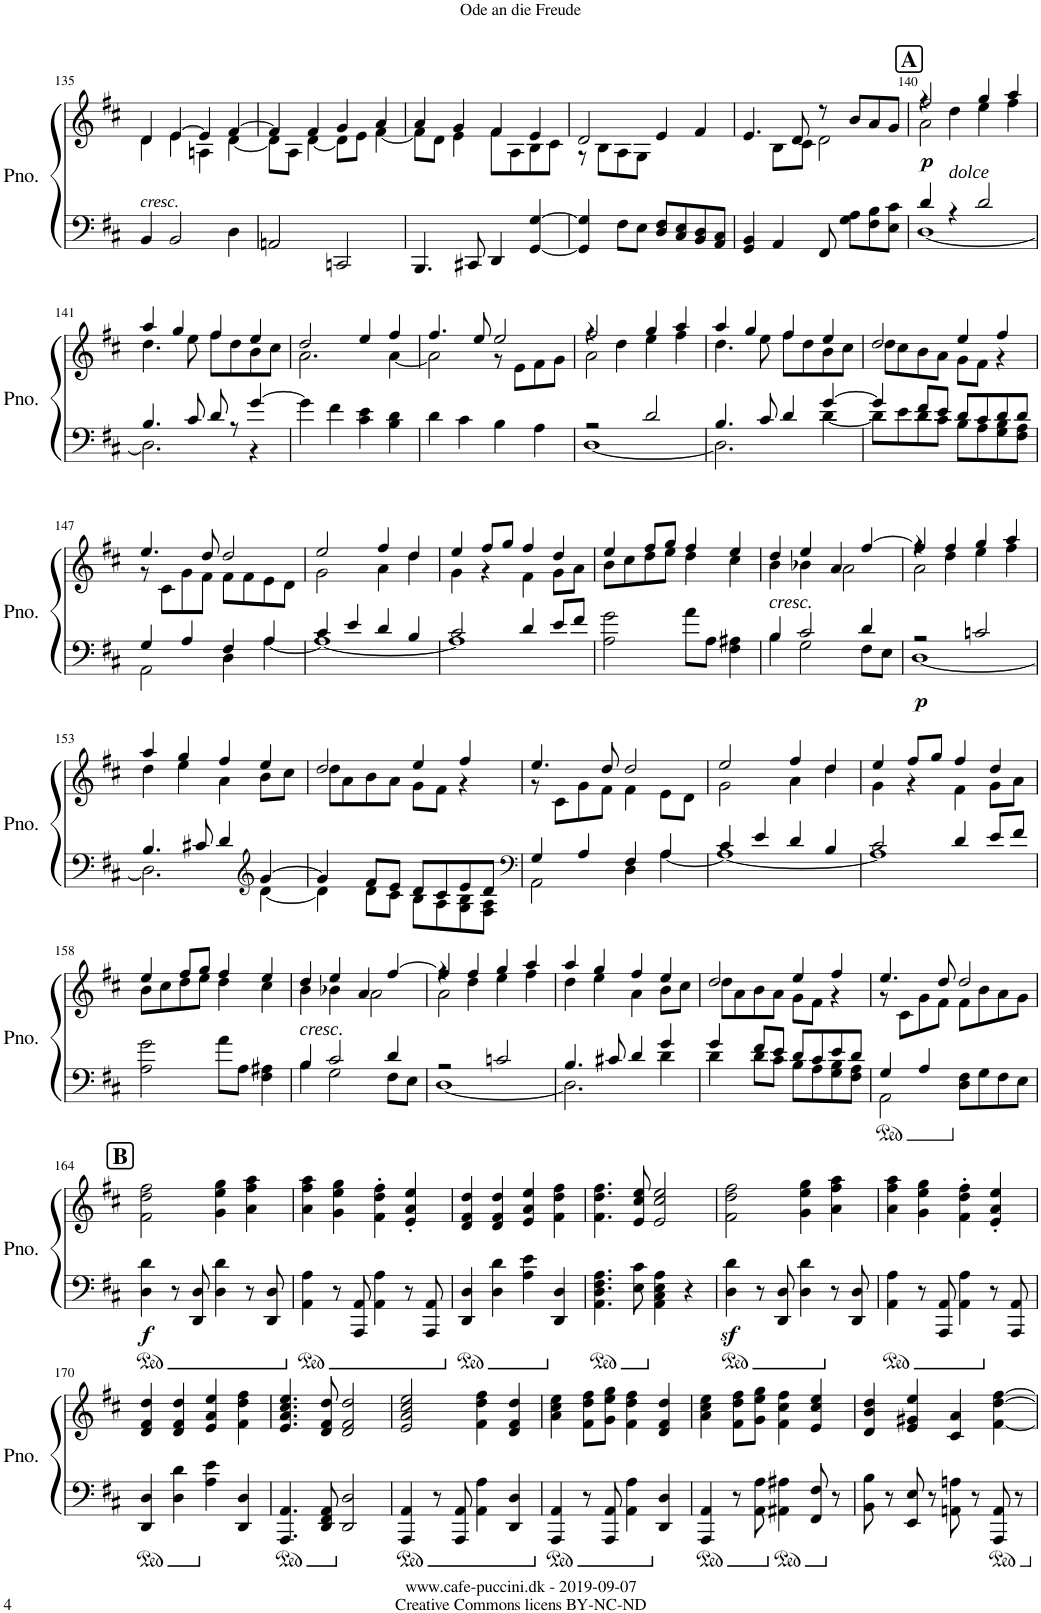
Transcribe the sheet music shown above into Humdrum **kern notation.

**kern	**kern	**dynam
*part1	*part1	*part1
*staff2	*staff1	*staff1/2
*I"Piano	*	*
*I'Pno.	*	*
!!LO:PB:g=z
*clefF4	*clefG2	*
*k[f#c#]	*k[f#c#]	*
*M4/4	*M4/4	*
*met(c)	*met(c)	*
=135	=135	=135
*	*^	*
!LO:TX:a:i:t=cresc.	!	!	!
4BB/	4d/	4d\	.
2BB/	[4e/	4e\	.
.	4e/]	4An\	.
4D\	[4f#/	[4d\	.
=136	=136	=136	=136
2AAn/	4f#/]	8d\L]	.
.	.	8A\J	.
.	4f#/	[4d\	.
2CCn/	4g/	8d\L]	.
.	.	8e\J	.
.	4a/	[4f#\	.
=137	=137	=137	=137
4.BBB/	4a/	8f#\L]	.
.	.	8d\J	.
.	4g/	4e\	.
8CC#X/	.	.	.
4DD/	4f#/	8f#\L	.
.	.	8A\	.
[4GG/ [4G/	4e/	8B\	.
.	.	8c#\J	.
=138	=138	=138	=138
4GG/] 4G/]	2d/	8r	.
.	.	8B\L	.
8F#\L	.	8A\	.
8E\J	.	8G\J	.
8D/ 8F#/L	4e/	2ryy	.
8C#/ 8E/	.	.	.
8BB/ 8D/	4f#/	.	.
8AA/ 8C#/J	.	.	.
=139	=139	=139	=139
4GG/ 4BB/	4.e/	4ryy	.
4AA/	.	8B\L	.
.	8d/	8c#\J	.
8FF#/	8r	2d\	.
8G\ 8A\L	8b/L	.	.
8F#\ 8B\	8a/	.	.
8E\ 8c#\J	8g/J	.	.
=140	=140	=140	=140
*^	*	*^	*
!	!	!	!	!	!LO:DY:b
4d/	[1D	2ff#/	4r	2a\	p
!	!	!	!LO:TX:b:i:t=dolce	!	!
4r	.	.	4dd\	.	.
2d/	.	4gg/	4ee\	2ryy	.
.	.	4aa/	4ff#\	.	.
*	*	*	*v	*v	*
!!LO:LB:g=z
=141	=141	=141	=141	=141
4.B/	2.D\]	4aa/	4.dd\	.
.	.	4gg/	.	.
8c#/	.	.	8ee\	.
8d/	.	4ff#/	8ff#\L	.
8r	.	.	8dd\	.
[4g/	4r	4ee/	8b\	.
.	.	.	8cc#\J	.
*v	*v	*	*	*
=142	=142	=142	=142
4g\]	2dd/	2.a\	.
4f#\	.	.	.
4c#\ 4e\	4ee/	.	.
4B\ 4d\	4ff#/	[4a\	.
=143	=143	=143	=143
4d\	4.ff#/	2a\]	.
4c#\	.	.	.
.	8ee/	.	.
4B\	2ee/	8r	.
.	.	8e\L	.
4A\	.	8f#\	.
.	.	8g\J	.
=144	=144	=144	=144
*^	*	*^	*
2r	[1D	2ff#/	4r	2a\	.
.	.	.	4dd\	.	.
2d/	.	4gg/	4ee\	2ryy	.
.	.	4aa/	4ff#\	.	.
*	*	*	*v	*v	*
=145	=145	=145	=145	=145
4.B/	2.D\]	4aa/	4.dd\	.
.	.	4gg/	.	.
8c#/	.	.	8ee\	.
4d/	.	4ff#/	8ff#\L	.
.	.	.	8dd\	.
[4g/	[4d\	4ee/	8b\	.
.	.	.	8cc#\J	.
=146	=146	=146	=146	=146
4g/]	8d\L]	2dd/	8dd\L	.
.	8e\	.	8cc#\	.
8f#/L	8d\	.	8b\	.
8e/J	8c#\J	.	8a\J	.
8d/L	8B\L	4ee/	8g\L	.
8c#/	8A\	.	8f#\J	.
8d/	8G\ 8B\	4ff#/	4r	.
8d/J	8F#\ 8A\J	.	.	.
!!LO:LB:g=z	!!
=147	=147	=147	=147	=147
4G/	2AA\	4.ee/	8r	.
.	.	.	8c#\L	.
4A/	.	.	8g\	.
.	.	8dd/	8f#\J	.
4F#/	4D\	2dd/	8f#\L	.
.	.	.	8f#\	.
4A/	[4A\	.	8e\	.
.	.	.	8d\J	.
=148	=148	=148	=148	=148
4c#/	1A_	2ee/	2g\	.
4e/	.	.	.	.
4d/	.	4ff#/	4a\	.
4B/	.	4dd/	4dd\	.
=149	=149	=149	=149	=149
2c#/	1A]	4ee/	4g\	.
.	.	8ff#/L	4r	.
.	.	8gg/J	.	.
4d/	.	4ff#/	4f#\	.
8e/L	.	4dd/	8g\L	.
8f#/J	.	.	8a\J	.
*v	*v	*	*	*
=150	=150	=150	=150
2A\ 2g\	4ee/	8b\L	.
.	.	8cc#\	.
.	8ff#/L	8dd\	.
.	8gg/J	8ee\J	.
8a\L	4ff#/	4dd\	.
8A\J	.	.	.
4F#\ 4A#X\	4ee/	4cc#\	.
=151	=151	=151	=151
*^	*	*	*
!LO:TX:a:i:t=cresc.	!	!	!	!
4B/	4B\	4dd/	4b\	.
2c#/	2G\	4ee/	4b-X\	.
.	.	4a/	2a\	.
4d/	8F#\L	[4ff#/	.	.
.	8E\J	.	.	.
=152	=152	=152	=152	=152
*	*	*	*^	*
!	!	!	!	!	!LO:DY:b=2
2r	[1D	4ff#/]	4r	2a\	p
.	.	4ff#/	4dd\	.	.
2cn/	.	4gg/	4ee\	2ryy	.
.	.	4aa/	4ff#\	.	.
*	*	*	*v	*v	*
!!LO:LB:g=z
=153	=153	=153	=153	=153
4.B/	2.D\]	4aa/	4dd\	.
.	.	4gg/	4ee\	.
8c#X/	.	.	.	.
4d/	.	4ff#/	4a\	.
*clefG2	*	*	*	*
[4g/	[4d\	4ee/	8b\L	.
.	.	.	8cc#\J	.
=154	=154	=154	=154	=154
4g/]	4d\]	2dd/	8dd\L	.
.	.	.	8a\	.
8f#/L	8d\L	.	8b\	.
8e/J	8c#\J	.	8a\J	.
8d/L	8B\L	4ee/	8g\L	.
8c#/	8A\	.	8f#\J	.
8e/	8G\ 8B\	4ff#/	4r	.
8d/J	8F#\ 8A\J	.	.	.
=155	=155	=155	=155	=155
*clefF4	*	*	*	*
4G/	2AA\	4.ee/	8r	.
.	.	.	8c#\L	.
4A/	.	.	8g\	.
.	.	8dd/	8f#\J	.
4F#/	4D\	2dd/	4f#\	.
4A/	[4A\	.	8e\L	.
.	.	.	8d\J	.
=156	=156	=156	=156	=156
4c#/	1A_	2ee/	2g\	.
4e/	.	.	.	.
4d/	.	4ff#/	4a\	.
4B/	.	4dd/	4dd\	.
=157	=157	=157	=157	=157
2c#/	1A]	4ee/	4g\	.
.	.	8ff#/L	4r	.
.	.	8gg/J	.	.
4d/	.	4ff#/	4f#\	.
8e/L	.	4dd/	8g\L	.
8f#/J	.	.	8a\J	.
*v	*v	*	*	*
!!LO:LB:g=z	!!
=158	=158	=158	=158
2A\ 2g\	4ee/	8b\L	.
.	.	8cc#\	.
.	8ff#/L	8dd\	.
.	8gg/J	8ee\J	.
8a\L	4ff#/	4dd\	.
8A\J	.	.	.
4F#\ 4A#X\	4ee/	4cc#\	.
=159	=159	=159	=159
*^	*	*	*
!LO:TX:a:i:t=cresc	!	!	!	!
!LO:TX:a:t=.	!	!	!	!
4B/	4B\	4dd/	4b\	.
2c#/	2G\	4ee/	4b-X\	.
.	.	4a/	2a\	.
4d/	8F#\L	[4ff#/	.	.
.	8E\J	.	.	.
=160	=160	=160	=160	=160
*	*	*	*^	*
2r	[1D	4ff#/]	4r	2a\	.
.	.	4ff#/	4dd\	.	.
2cn/	.	4gg/	4ee\	2ryy	.
.	.	4aa/	4ff#\	.	.
*	*	*	*v	*v	*
=161	=161	=161	=161	=161
4.B/	2.D\]	4aa/	4dd\	.
.	.	4gg/	4ee\	.
8c#X/	.	.	.	.
4d/	.	4ff#/	4a\	.
4g/	4d\	4ee/	8b\L	.
.	.	.	8cc#\J	.
=162	=162	=162	=162	=162
4g/	4d\	2dd/	8dd\L	.
.	.	.	8a\	.
8f#/L	8d\L	.	8b\	.
8e/J	8c#\J	.	8a\J	.
8d/L	8B\L	4ee/	8g\L	.
8c#/	8A\	.	8f#\J	.
8e/	8G\ 8B\	4ff#/	4r	.
8d/J	8F#\ 8A\J	.	.	.
=163	=163	=163	=163	=163
4G/	2AA\	4.ee/	8r	.
.	.	.	8c#\L	.
4A/	.	.	8g\	.
.	.	8dd/	8f#\J	.
8D\ 8F#\L	4ryy	2dd/	8f#\L	.
8G\	.	.	8b\	.
8F#\	4ryy	.	8a\	.
8E\J	.	.	8g\J	.
*v	*v	*	*	*
!!LO:LB:g=z
=164	=164	=164	=164
!	!	!	!LO:DY:b=2
*	*v	*v	*
4D\ 4d\	2f#\ 2dd\ 2ff#\	f
8r	.	.
8DD/ 8D/	.	.
4D\ 4d\	4g\ 4ee\ 4gg\	.
8r	4a\ 4ff#\ 4aa\	.
8DD/ 8D/	.	.
=165	=165	=165
4AA\ 4A\	4a\ 4ff#\ 4aa\	.
8r	4g\ 4ee\ 4gg\	.
8AAA/ 8AA/	.	.
4AA\ 4A\	4f#\' 4dd\' 4ff#\'	.
8r	4e/' 4a/' 4ee/'	.
8AAA/ 8AA/	.	.
=166	=166	=166
4DD/ 4D/	4d/ 4f#/ 4dd/	.
4D\ 4d\	4d/ 4f#/ 4dd/	.
4A\ 4e\	4e/ 4a/ 4ee/	.
4DD/ 4D/	4f#\ 4dd\ 4ff#\	.
=167	=167	=167
4.AA\ 4.D\ 4.F#\ 4.A\	4.f#\ 4.dd\ 4.ff#\	.
8E\ 8c#\	8e/ 8cc#/ 8ee/	.
4AA\ 4C#\ 4E\ 4A\	2e/ 2cc#/ 2ee/	.
4r	.	.
=168	=168	=168
4D\z< 4d\z<	2f#\ 2dd\ 2ff#\	.
8r	.	.
8DD/ 8D/	.	.
4D\ 4d\	4g\ 4ee\ 4gg\	.
8r	4a\ 4ff#\ 4aa\	.
8DD/ 8D/	.	.
=169	=169	=169
4AA\ 4A\	4a\ 4ff#\ 4aa\	.
8r	4g\ 4ee\ 4gg\	.
8AAA/ 8AA/	.	.
4AA\ 4A\	4f#\' 4dd\' 4ff#\'	.
8r	4e/' 4a/' 4ee/'	.
8AAA/ 8AA/	.	.
!!LO:LB:g=z
=170	=170	=170
4DD/ 4D/	4d/ 4f#/ 4dd/	.
4D\ 4d\	4d/ 4f#/ 4dd/	.
4A\ 4e\	4e/ 4a/ 4ee/	.
4DD/ 4D/	4f#\ 4dd\ 4ff#\	.
=171	=171	=171
4.AAA/ 4.AA/	4.e/ 4.a/ 4.cc#/ 4.ee/	.
8DD/ 8FF#/ 8AA/	8d/ 8f#/ 8dd/	.
2DD/ 2D/	2d/ 2f#/ 2dd/	.
=172	=172	=172
4AAA/ 4AA/	2e/ 2a/ 2cc#/ 2ee/	.
8r	.	.
8AAA/ 8AA/	.	.
4AA\ 4A\	4f#\ 4dd\ 4ff#\	.
4DD/ 4D/	4d/ 4f#/ 4dd/	.
=173	=173	=173
4AAA/ 4AA/	4a\ 4cc#\ 4ee\	.
8r	8f#\ 8dd\ 8ff#\L	.
8AAA/ 8AA/	8g\ 8ee\ 8gg\J	.
4AA\ 4A\	4f#\ 4dd\ 4ff#\	.
4DD/ 4D/	4d/ 4f#/ 4dd/	.
=174	=174	=174
4AAA/ 4AA/	4a\ 4cc#\ 4ee\	.
8r	8f#\ 8dd\ 8ff#\L	.
8AA\ 8A\	8g\ 8ee\ 8gg\J	.
4AA#X\ 4A#X\	4f#\ 4cc#\ 4ff#\	.
8FF#/ 8F#/	4e/ 4cc#/ 4ee/	.
8r	.	.
=175	=175	=175
8BB\ 8B\	4d/ 4b/ 4dd/	.
8r	.	.
8EE/ 8E/	4e/ 4g#X/ 4ee/	.
8r	.	.
8AAn\ 8An\	4c#/ 4a/	.
8r	.	.
8AAA/ 8AA/	[4f#\ [4dd\ [4ff#\	.
8r	.	.
=	=	=
*-	*-	*-
